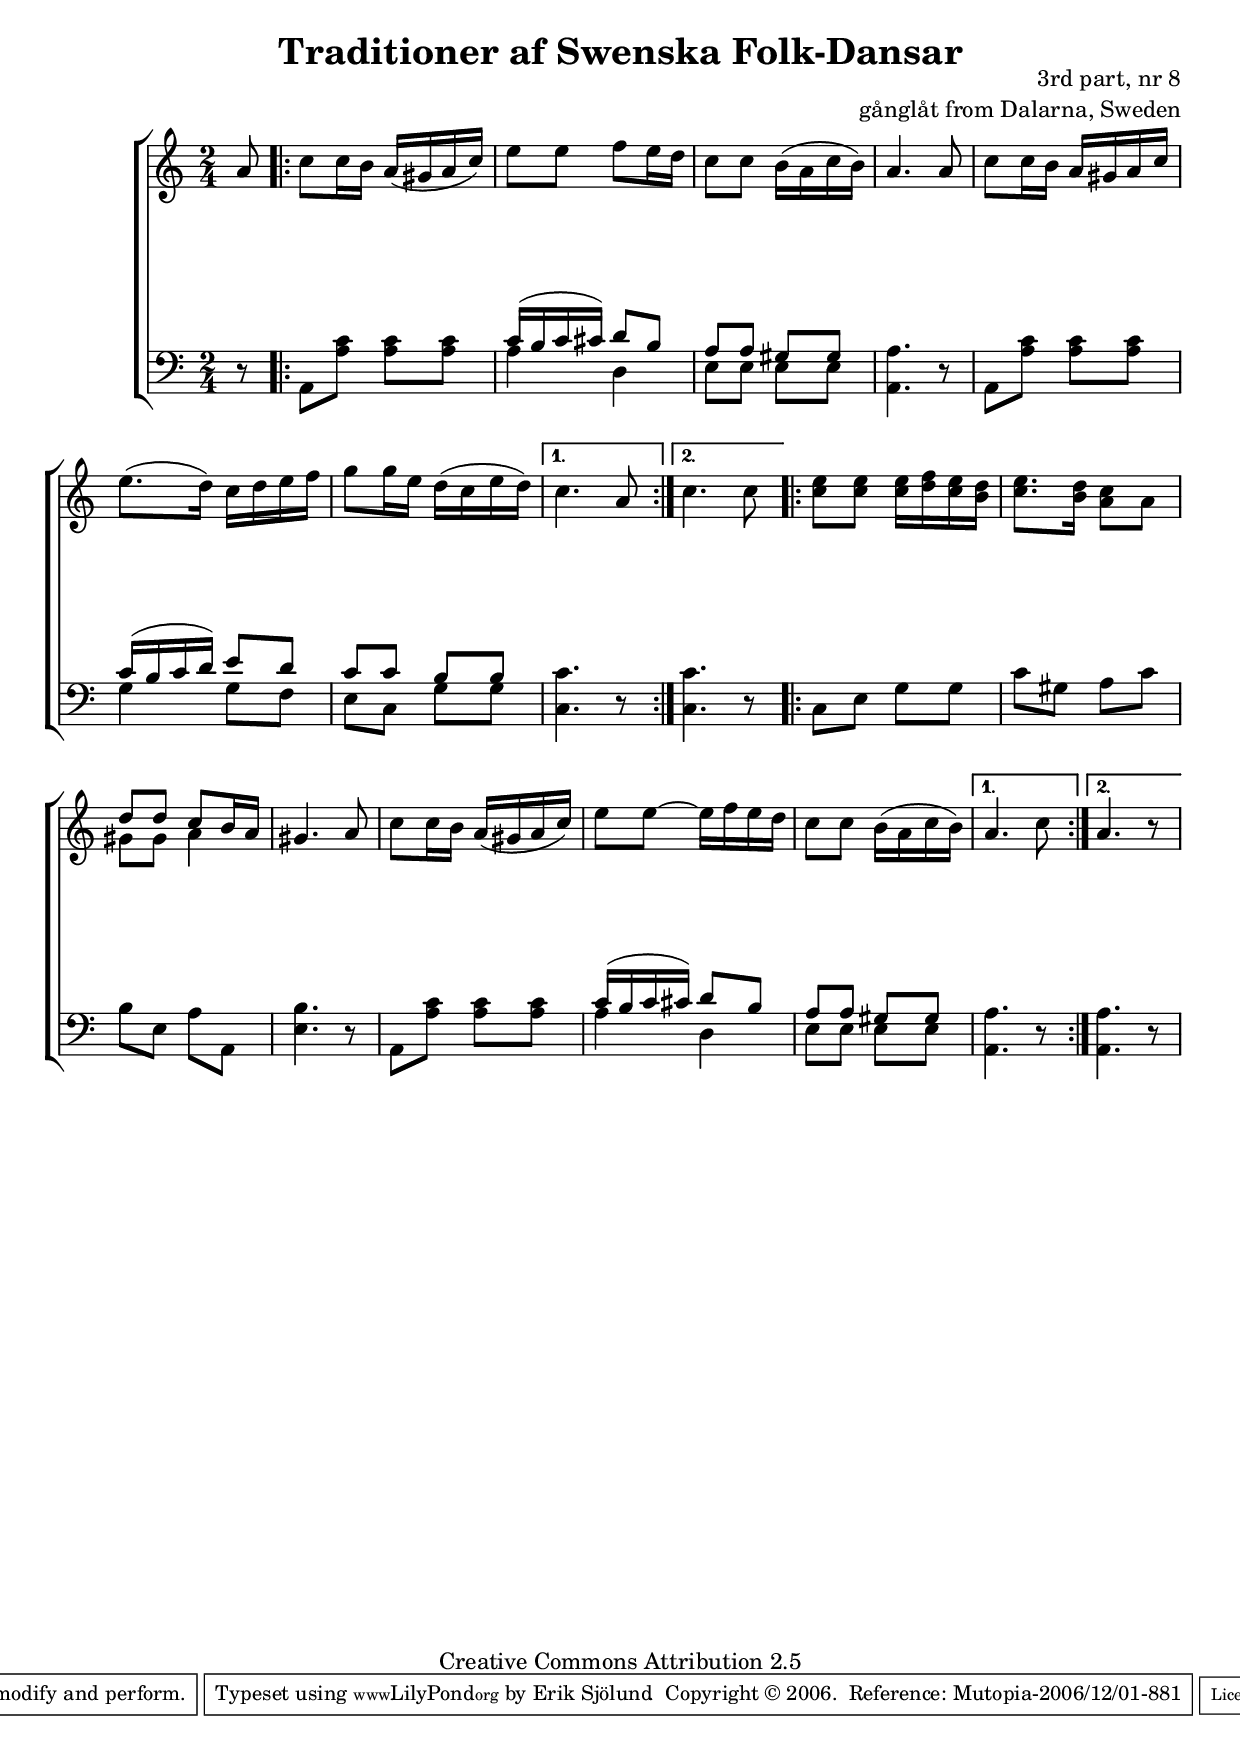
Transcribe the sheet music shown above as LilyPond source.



\header {
    title = "Traditioner af Swenska Folk-Dansar"
    opus = \markup {
         \column  {
          \right-align  "3rd part, nr 8"
   \right-align "gånglåt from Dalarna, Sweden" 
}
 } 
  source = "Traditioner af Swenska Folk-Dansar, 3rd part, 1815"



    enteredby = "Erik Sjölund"
				% mutopia headers.

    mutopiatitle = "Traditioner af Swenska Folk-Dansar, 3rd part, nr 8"

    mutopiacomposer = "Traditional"
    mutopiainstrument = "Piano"
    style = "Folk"
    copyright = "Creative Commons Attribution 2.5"
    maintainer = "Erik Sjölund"
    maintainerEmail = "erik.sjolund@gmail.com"




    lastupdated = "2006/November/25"
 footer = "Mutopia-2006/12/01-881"
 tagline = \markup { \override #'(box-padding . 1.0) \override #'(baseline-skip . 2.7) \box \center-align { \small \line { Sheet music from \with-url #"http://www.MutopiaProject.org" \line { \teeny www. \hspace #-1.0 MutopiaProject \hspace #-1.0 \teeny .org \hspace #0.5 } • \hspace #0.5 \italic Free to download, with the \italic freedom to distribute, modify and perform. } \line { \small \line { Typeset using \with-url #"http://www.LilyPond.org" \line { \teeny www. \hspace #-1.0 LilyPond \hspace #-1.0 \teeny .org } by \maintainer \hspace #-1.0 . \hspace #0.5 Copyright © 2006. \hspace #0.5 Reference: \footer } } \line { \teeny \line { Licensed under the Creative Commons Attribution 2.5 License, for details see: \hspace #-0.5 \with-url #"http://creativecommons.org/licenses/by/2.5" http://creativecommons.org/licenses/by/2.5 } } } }
  }




     \version "2.8.5"








global={
	\time 2/4
	\key a \minor
}
    
upper =  {
  \global
\partial 8 a'8	
  \repeat volta 2 {
c''8 c''16 b' a'( gis' a' c'') |
	e''8 e'' f'' e''16 d'' |
	c''8 c'' b'16( a' c'' b') |
	a'4. a'8 |
%5
	c'' c''16 b' a' gis' a' c'' |
	e''8.( d''16) c'' d'' e'' f'' |
	g''8 g''16 e'' d''( c'' e'' d'') |

}
\alternative { {  
	c''4. a'8 } { c''4. c''8 } } 



  \repeat volta 2 {

	<c'' e''> <c'' e''> <c'' e''>16 <d'' f''> <c'' e''> <b' d''> |
%10
	<c'' e''>8. <b' d''>16 <a' c''>8 a' |
<< { 	d''8 d'' c'' b'16 a' } \\ { gis'8 gis' a'4 } >> |
	gis'4. a'8 |
	c'' c''16 b' a'( gis' a' c'') |
	e''8 e''~ e''16 f'' e'' d'' |
%15
	c''8 c'' b'16( a' c'' b') |
	
}
\alternative { {  
	a'4. c''8 } { a'4. r8 } } 




}
     
lower =  {
  \global \clef bass
\partial 8 r8
  \repeat volta 2 {
	a,8 <a c'> <a c'> <a c'> |
<< {	c'16( b c' cis') d'8 b |
	a a gis gis } \\ { a4 d4 e8 e8 e8 e8 } >>
	<a, a>4. r8 |
%5
	a, <a c'> <a c'> <a c'> |
<< {	c'16( b c' d') e'8 d' 
	c' c' b b  } \\ { g4 g8 f8 e8 c8 g8 g8 } >> 


}
\alternative { {  
	<c'  c>4. r8  } { 	<c'  c>4. r8  } } 




  \repeat volta 2 {
	c e g g |
%10
	c' gis a c' |
	b e a a, |
	<e b>4. r8 |
	a, <a c'> <a c'> <a c'> |
<< { 	c'16( b c' cis') d'8 b |
%15
	a a gis gis } \\ { a4 d4 e8 e8 e8 e8 } >>

}

\alternative { {  
	<a, a>4. r8  } { <a, a>4. r8  } } 

}

dynamics = {
\partial 8 s8 
  \repeat volta 2 {

s2*7
}
\alternative { {  
 s2 } { s2 } } 


  \repeat volta 2 {
s2*7
}
\alternative { {  
 s2 } { s2 } } 

}



\score {
  \new PianoStaff \with{systemStartDelimiter = #'SystemStartBracket } <<
    \new Staff = "upper" \upper
    \new Dynamics = "dynamics" \dynamics
    \new Staff = "lower" <<
      \clef bass
      \lower
    >>
  >>

  \layout {
    \context {
      \type "Engraver_group"
      \name Dynamics
      \alias Voice % So that \cresc works, for example.
      \consists "Output_property_engraver"
%      \override VerticalAxisGroup #'minimum-Y-extent = #'(-1 . 1)
      \consists "Piano_pedal_engraver"
      \consists "Script_engraver"
      \consists "Dynamic_engraver"
      \consists "Text_engraver"
      \override TextScript #'font-size = #2
      \override TextScript #'font-shape = #'italic

      \override DynamicText #'extra-offset = #'(0 . 2.5)
      \override Hairpin #'extra-offset = #'(0 . 2.5)


      \consists "Skip_event_swallow_translator"
      \consists "Axis_group_engraver"
    }
    \context {\Score \remove "Bar_number_engraver"}
    \context {
      \PianoStaff
      \accepts Dynamics
   \override VerticalAlignment #'forced-distance = #7
  \override SpanBar #'transparent = ##t

    }
  }
}

          


mididynamics = { \dynamics } 
midiupper = { \upper }
midilower = { \lower }

          




\score {
  \unfoldRepeats
  \new PianoStaff <<
    \new Staff = "upper" <<  \midiupper  \mididynamics >>
    \new Staff = "lower" <<  \midilower  \mididynamics >>
  >>
  \midi {
    \context {
      \type "Performer_group"
      \name Dynamics
      \consists "Piano_pedal_performer"
    }
    \context {
      \PianoStaff
      \accepts Dynamics
    }
 \tempo 4=70    
  }
}






  


